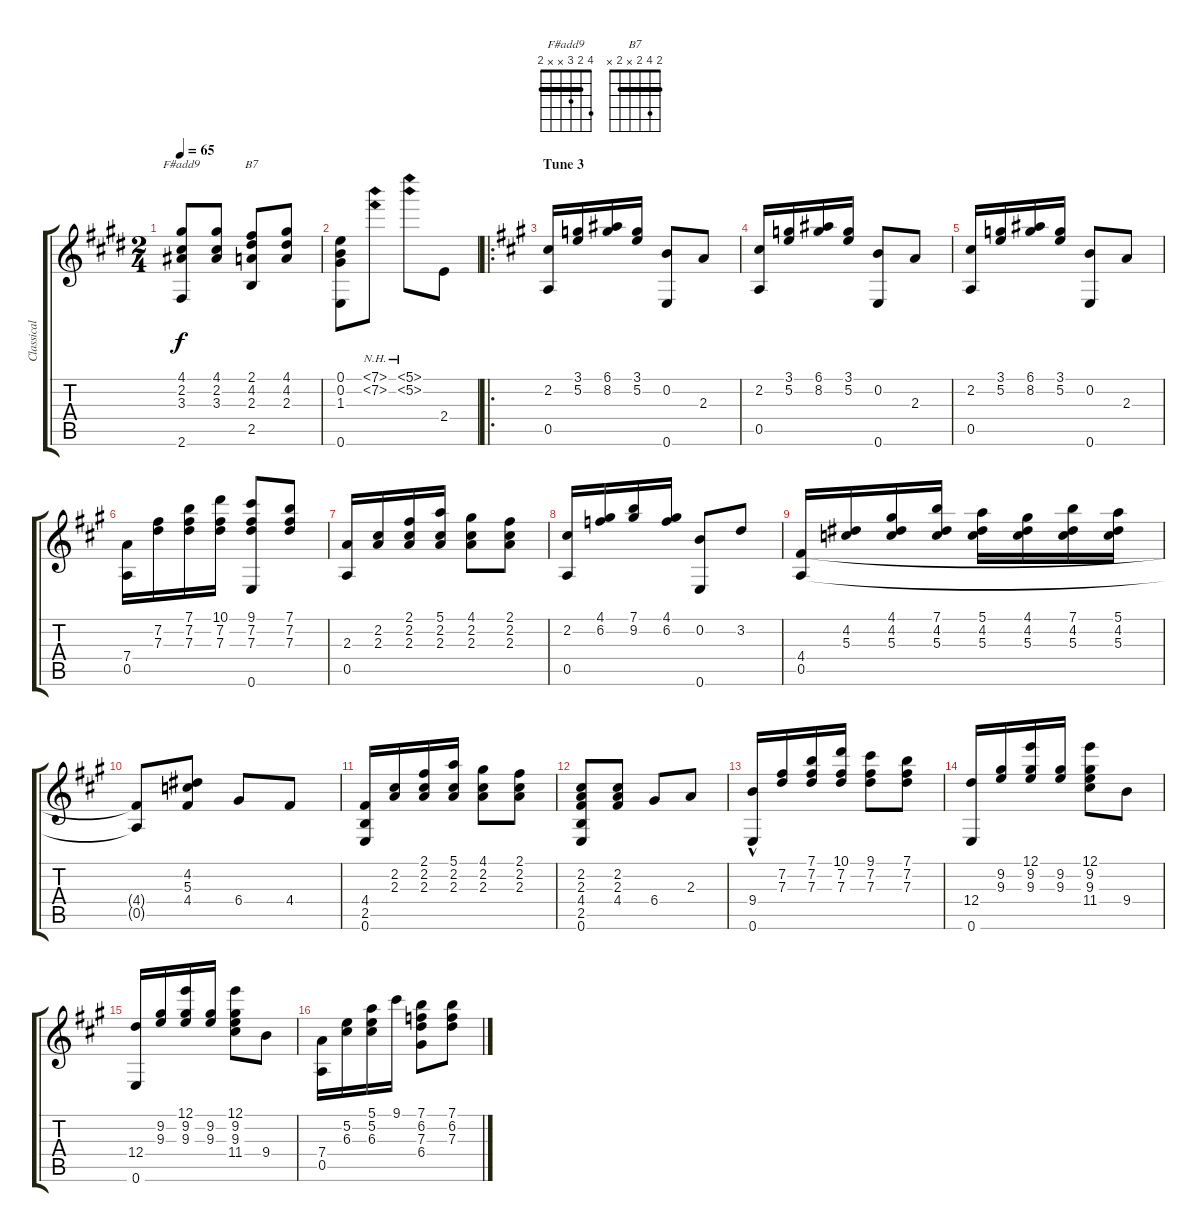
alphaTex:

\track ("Classical Guitar" "Classical ") {instrument acousticguitarnylon}
\staff {score tabs}
\tuning (E4 B3 G3 D3 A2 E2) {hide}
\chord ("F#add9" 4 2 3 x x 2) {barre 2}
\chord ("B7" 2 4 2 x 2 x) {barre 2}
\ts (2 4)
\tempo 65
\clef g2
\ks e
(4.1 2.2 3.3 2.6).8{ch "F#add9" dy f} (4.1 2.2 3.3).8 (2.1 4.2 2.3 2.5).8{ch "B7"} (4.1 4.2 2.3).8 |
(0.1 0.2 1.3 0.6).8 (7.1{nh} 7.2{nh}).8 (5.1{nh} 5.2{nh}).8 2.4.8 |
\ro
\section ("" "Tune 3")
\ks a
(2.2 0.5).16 (3.1 5.2).16 (6.1 8.2).16 (3.1 5.2).16 (0.2 0.6).8 2.3.8 |
(2.2 0.5).16 (3.1 5.2).16 (6.1 8.2).16 (3.1 5.2).16 (0.2 0.6).8 2.3.8 |
(2.2 0.5).16 (3.1 5.2).16 (6.1 8.2).16 (3.1 5.2).16 (0.2 0.6).8 2.3.8 |
(7.4 0.5).16 (7.2 7.3).16 (7.1 7.2 7.3).16 (10.1 7.2 7.3).16 (9.1 7.2 7.3 0.6).8 (7.1 7.2 7.3).8 |
(2.3 0.5).16 (2.2 2.3).16 (2.1 2.2 2.3).16 (5.1 2.2 2.3).16 (4.1 2.2 2.3).8 (2.1 2.2 2.3).8 |
(2.2 0.5).16 (4.1 6.2).16 (7.1 9.2).16 (4.1 6.2).16 (0.2 0.6).8 3.2.8 |
(4.4 0.5).16 (4.2 5.3).16 (4.1 4.2 5.3).16 (7.1 4.2 5.3).16 (5.1 4.2 5.3).16 (4.1 4.2 5.3).16 (7.1 4.2 5.3).16 (5.1 4.2 5.3).16 |
(4.4{t} 0.5{t}).8 (4.2 5.3 4.4).8 6.4.8 4.4.8 |
(4.4 2.5 0.6).16 (2.2 2.3).16 (2.1 2.2 2.3).16 (5.1 2.2 2.3).16 (4.1 2.2 2.3).8 (2.1 2.2 2.3).8 |
(2.2 2.3 4.4 2.5 0.6).8 (2.2 2.3 4.4).8 6.4.8 2.3.8 |
(9.4{hac} 0.6).16 (7.2 7.3).16 (7.1 7.2 7.3).16 (10.1 7.2 7.3).16 (9.1 7.2 7.3).8 (7.1 7.2 7.3).8 |
(12.4 0.6).16 (9.2 9.3).16 (12.1 9.2 9.3).16 (9.2 9.3).16 (12.1 9.2 9.3 11.4).8 9.4.8 |
(12.4 0.6).16 (9.2 9.3).16 (12.1 9.2 9.3).16 (9.2 9.3).16 (12.1 9.2 9.3 11.4).8 9.4.8 |
(7.4 0.5).16 (5.2 6.3).16 (5.1 5.2 6.3).16 9.1.16 (7.1 6.2 7.3 6.4).8 (7.1 6.2 7.3).8
